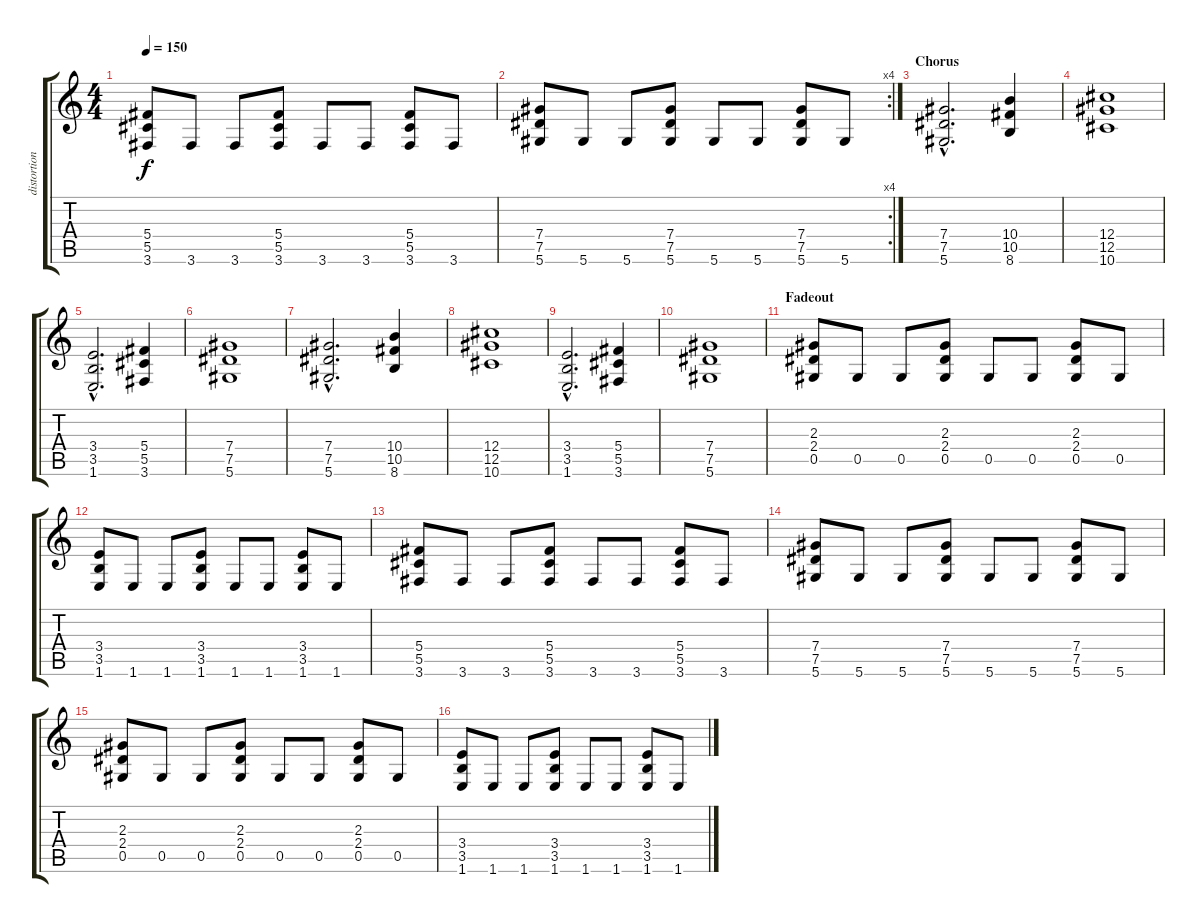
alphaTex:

\track ("distortion guitar 1" "distortion") {instrument distortionguitar}
\staff {score tabs}
\tuning (Eb4 Bb3 Gb3 Db3 Ab2 Eb2) {hide}
\ts (4 4)
\tempo 150
\clef g2
\ks c
(5.4 5.5 3.6).8{dy f} 3.6.8 3.6.8 (5.4 5.5 3.6).8 3.6.8 3.6.8 (5.4 5.5 3.6).8 3.6.8 |
\rc 4
(7.4 7.5 5.6).8 5.6.8 5.6.8 (7.4 7.5 5.6).8 5.6.8 5.6.8 (7.4 7.5 5.6).8 5.6.8 |
\section ("" "Chorus")
(7.4{hac} 7.5{hac} 5.6{hac}).2{d} (10.4 10.5 8.6).4 |
(12.4 12.5 10.6).1 |
(3.4{hac} 3.5{hac} 1.6{hac}).2{d} (5.4 5.5 3.6).4 |
(7.4 7.5 5.6).1 |
(7.4{hac} 7.5{hac} 5.6{hac}).2{d} (10.4 10.5 8.6).4 |
(12.4 12.5 10.6).1 |
(3.4{hac} 3.5{hac} 1.6{hac}).2{d} (5.4 5.5 3.6).4 |
(7.4 7.5 5.6).1 |
\section ("" "Fadeout")
(2.3 2.4 0.5).8 0.5.8 0.5.8 (2.3 2.4 0.5).8 0.5.8 0.5.8 (2.3 2.4 0.5).8 0.5.8 |
(3.4 3.5 1.6).8 1.6.8 1.6.8 (3.4 3.5 1.6).8 1.6.8 1.6.8 (3.4 3.5 1.6).8 1.6.8 |
(5.4 5.5 3.6).8 3.6.8 3.6.8 (5.4 5.5 3.6).8 3.6.8 3.6.8 (5.4 5.5 3.6).8 3.6.8 |
(7.4 7.5 5.6).8 5.6.8 5.6.8 (7.4 7.5 5.6).8 5.6.8 5.6.8 (7.4 7.5 5.6).8 5.6.8 |
(2.3 2.4 0.5).8 0.5.8 0.5.8 (2.3 2.4 0.5).8 0.5.8 0.5.8 (2.3 2.4 0.5).8 0.5.8 |
(3.4 3.5 1.6).8 1.6.8 1.6.8 (3.4 3.5 1.6).8 1.6.8 1.6.8 (3.4 3.5 1.6).8 1.6.8
